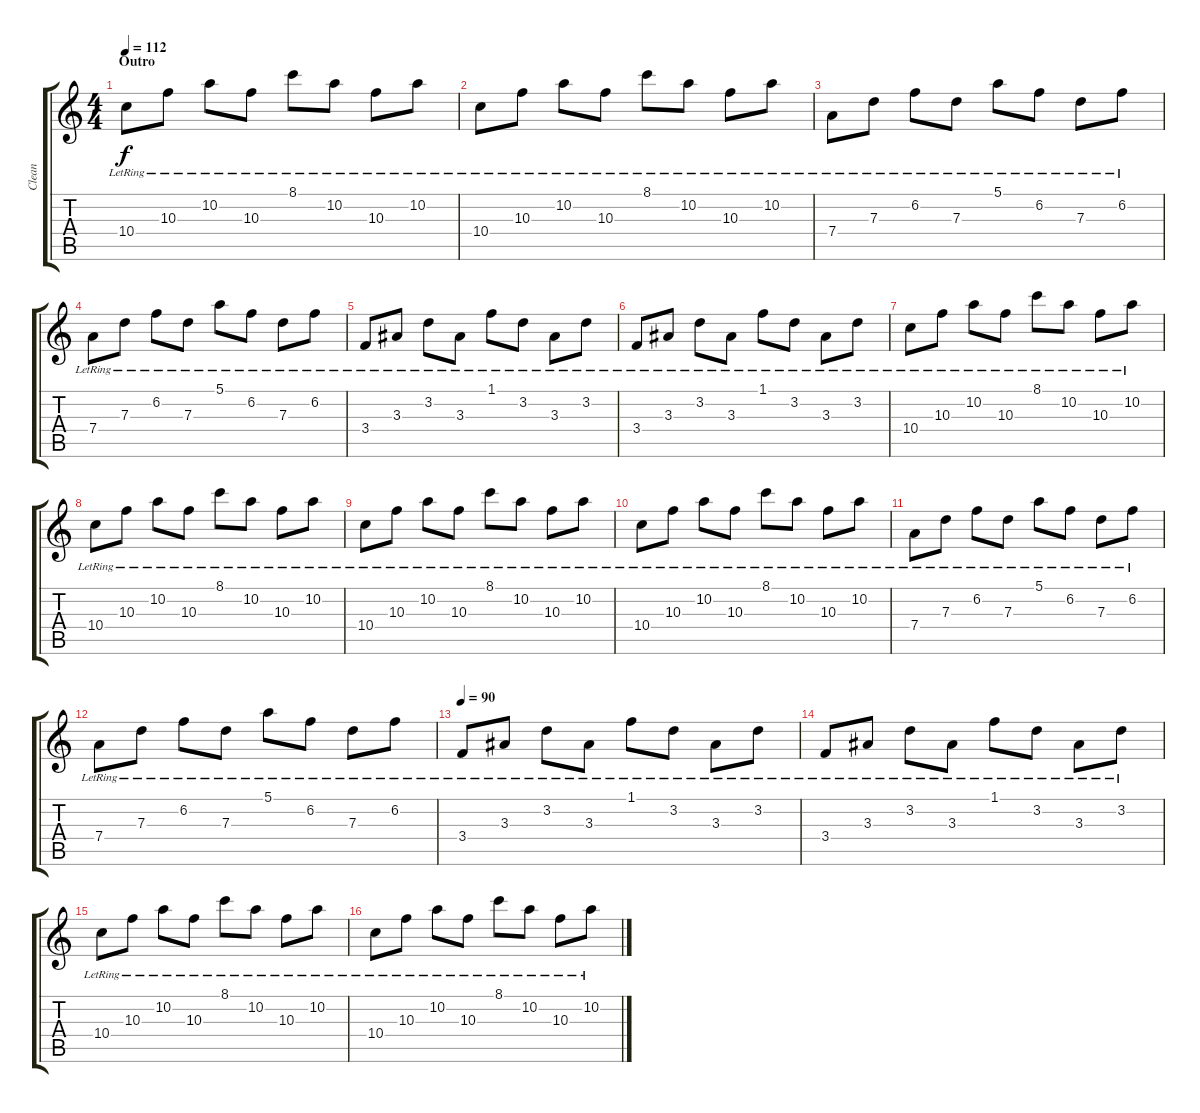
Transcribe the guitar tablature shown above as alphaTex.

\track ("Clean" "Clean") {instrument acousticguitarsteel}
\staff {score tabs}
\tuning (E4 B3 G3 D3 A2 D2) {hide}
\ts (4 4)
\section ("" "Outro")
\tempo 112
\clef g2
\ks c
10.4{lr}.8{dy f} 10.3{lr}.8 10.2{lr}.8 10.3{lr}.8 8.1{lr}.8 10.2{lr}.8 10.3{lr}.8 10.2{lr}.8 |
10.4{lr}.8 10.3{lr}.8 10.2{lr}.8 10.3{lr}.8 8.1{lr}.8 10.2{lr}.8 10.3{lr}.8 10.2{lr}.8 |
7.4{lr}.8 7.3{lr}.8 6.2{lr}.8 7.3{lr}.8 5.1{lr}.8 6.2{lr}.8 7.3{lr}.8 6.2{lr}.8 |
7.4{lr}.8 7.3{lr}.8 6.2{lr}.8 7.3{lr}.8 5.1{lr}.8 6.2{lr}.8 7.3{lr}.8 6.2{lr}.8 |
3.4{lr}.8 3.3{lr}.8 3.2{lr}.8 3.3{lr}.8 1.1{lr}.8 3.2{lr}.8 3.3{lr}.8 3.2{lr}.8 |
3.4{lr}.8 3.3{lr}.8 3.2{lr}.8 3.3{lr}.8 1.1{lr}.8 3.2{lr}.8 3.3{lr}.8 3.2{lr}.8 |
10.4{lr}.8 10.3{lr}.8 10.2{lr}.8 10.3{lr}.8 8.1{lr}.8 10.2{lr}.8 10.3{lr}.8 10.2{lr}.8 |
10.4{lr}.8 10.3{lr}.8 10.2{lr}.8 10.3{lr}.8 8.1{lr}.8 10.2{lr}.8 10.3{lr}.8 10.2{lr}.8 |
10.4{lr}.8 10.3{lr}.8 10.2{lr}.8 10.3{lr}.8 8.1{lr}.8 10.2{lr}.8 10.3{lr}.8 10.2{lr}.8 |
10.4{lr}.8 10.3{lr}.8 10.2{lr}.8 10.3{lr}.8 8.1{lr}.8 10.2{lr}.8 10.3{lr}.8 10.2{lr}.8 |
7.4{lr}.8 7.3{lr}.8 6.2{lr}.8 7.3{lr}.8 5.1{lr}.8 6.2{lr}.8 7.3{lr}.8 6.2{lr}.8 |
7.4{lr}.8 7.3{lr}.8 6.2{lr}.8 7.3{lr}.8 5.1{lr}.8 6.2{lr}.8 7.3{lr}.8 6.2{lr}.8 |
\tempo 90
3.4{lr}.8 3.3{lr}.8 3.2{lr}.8 3.3{lr}.8 1.1{lr}.8 3.2{lr}.8 3.3{lr}.8 3.2{lr}.8 |
3.4{lr}.8 3.3{lr}.8 3.2{lr}.8 3.3{lr}.8 1.1{lr}.8 3.2{lr}.8 3.3{lr}.8 3.2{lr}.8 |
10.4{lr}.8{volume 3} 10.3{lr}.8 10.2{lr}.8 10.3{lr}.8 8.1{lr}.8 10.2{lr}.8 10.3{lr}.8 10.2{lr}.8 |
10.4{lr}.8 10.3{lr}.8 10.2{lr}.8 10.3{lr}.8 8.1{lr}.8 10.2{lr}.8 10.3{lr}.8 10.2{lr}.8
